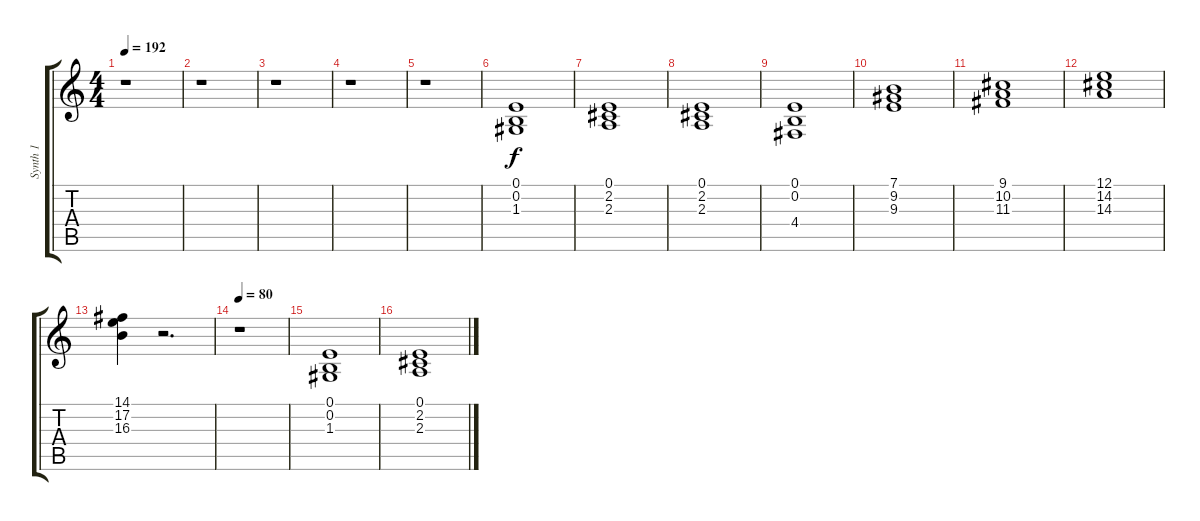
\track ("Synth 1" "Synth 1") {instrument synthstrings2}
\staff {score tabs}
\tuning (E4 B3 G3 D3 A2 E2) {hide}
\ts (4 4)
\tempo 192
\clef g2
\ks c
r.1{dy f} |
r.1 |
r.1 |
r.1 |
r.1 |
(0.1 0.2 1.3).1 |
(0.1 2.2 2.3).1 |
(0.1 2.2 2.3).1 |
(0.1 0.2 4.4).1 |
(7.1 9.2 9.3).1 |
(9.1 10.2 11.3).1 |
(12.1 14.2 14.3).1 |
(14.1 17.2 16.3).4 r.2{d} |
\tempo 80
r.1 |
(0.1 0.2 1.3).1 |
(0.1 2.2 2.3).1
